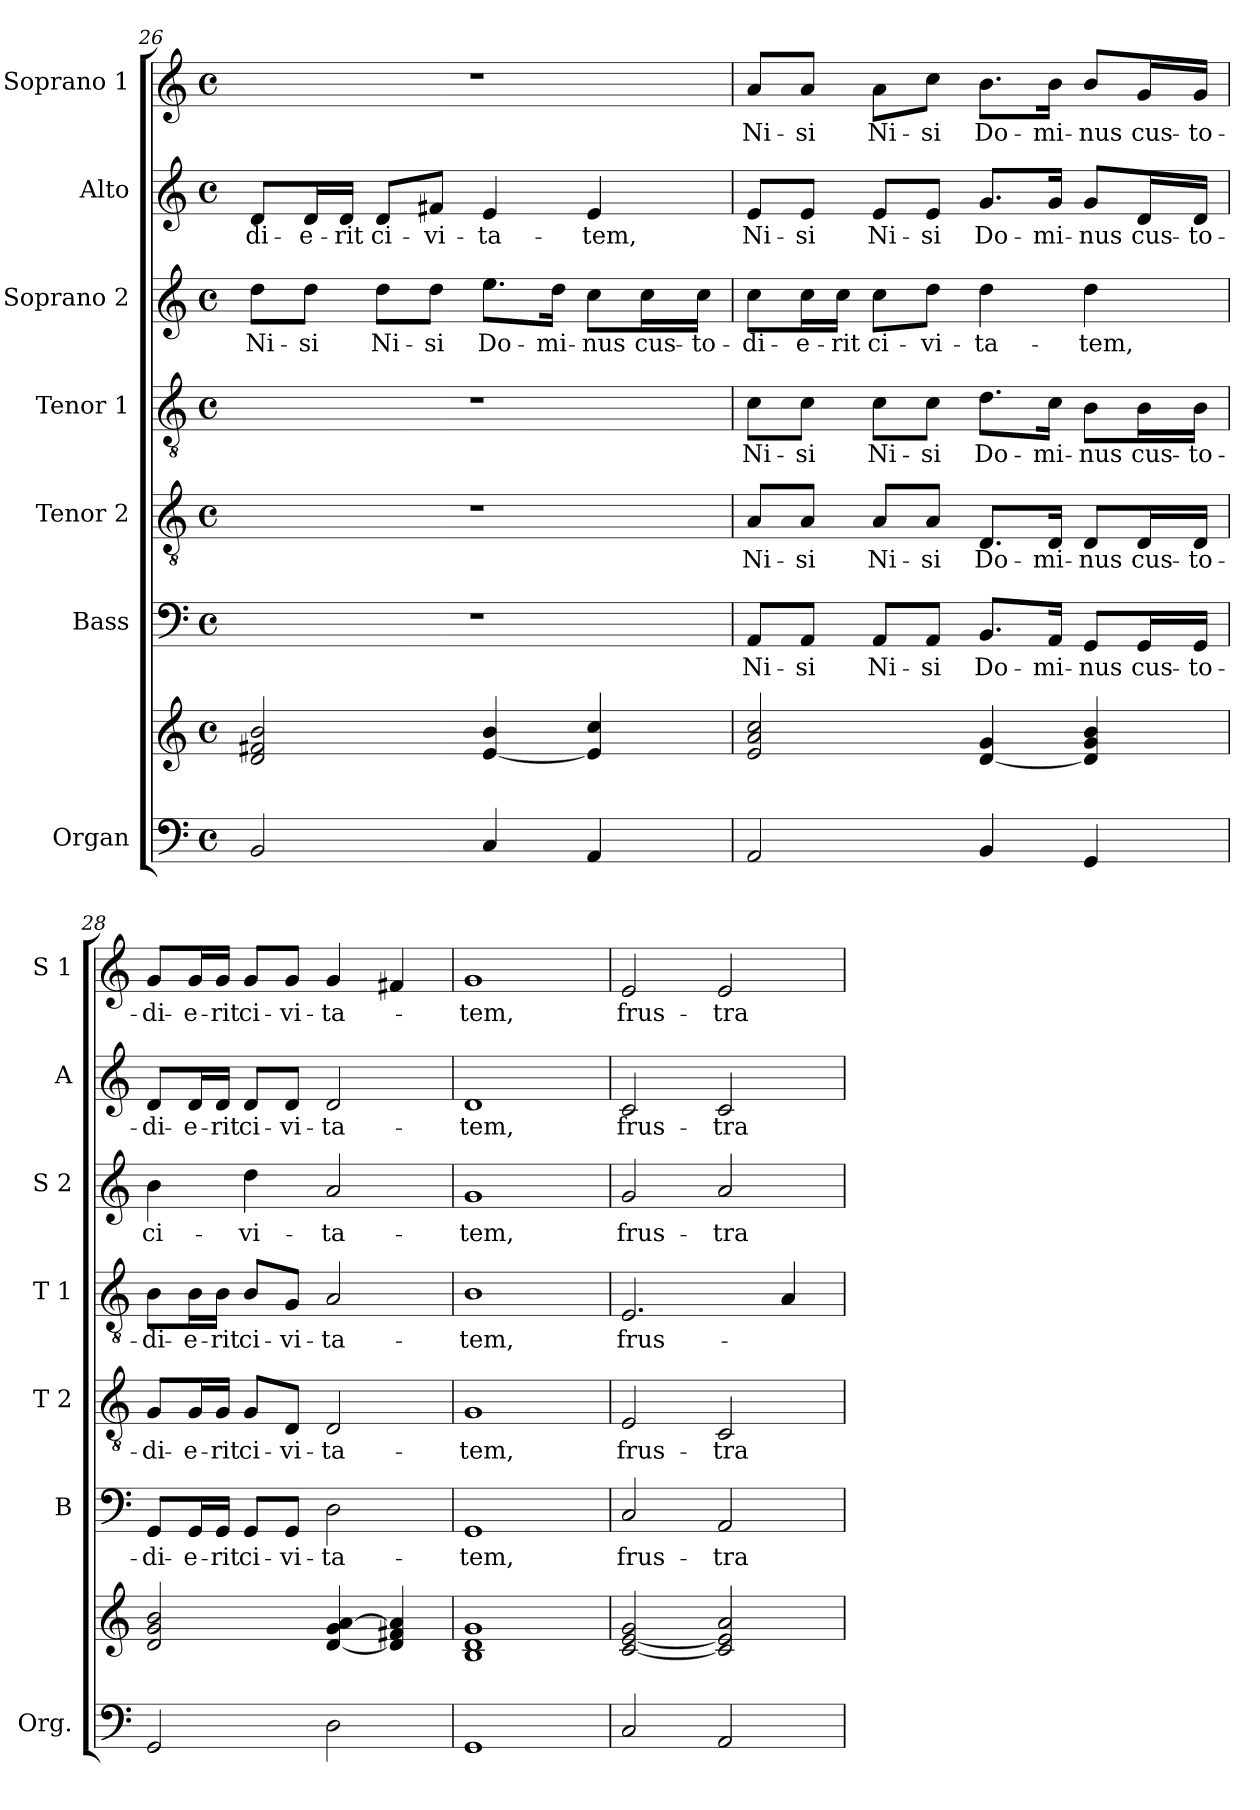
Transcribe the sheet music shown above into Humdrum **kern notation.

**kern	**kern	**kern	**text	**kern	**text	**kern	**text	**kern	**text	**kern	**text	**kern	**text
*part7	*part7	*part6	*part6	*part5	*part5	*part4	*part4	*part3	*part3	*part2	*part2	*part1	*part1
*staff8	*staff7	*staff6	*staff6	*staff5	*staff5	*staff4	*staff4	*staff3	*staff3	*staff2	*staff2	*staff1	*staff1
*I"Organ	*	*I"Bass	*	*I"Tenor 2	*	*I"Tenor 1	*	*I"Soprano 2	*	*I"Alto	*	*I"Soprano 1	*
*I'Org.	*	*I'B	*	*I'T 2	*	*I'T 1	*	*I'S 2	*	*I'A	*	*I'S 1	*
!!LO:PB:g=z
*clefF4	*clefG2	*clefF4	*	*clefGv2	*	*clefGv2	*	*clefG2	*	*clefG2	*	*clefG2	*
*k[]	*k[]	*k[]	*	*k[]	*	*k[]	*	*k[]	*	*k[]	*	*k[]	*
*C:	*C:	*C:	*	*C:	*	*C:	*	*C:	*	*C:	*	*C:	*
*M4/4	*M4/4	*M4/4	*	*M4/4	*	*M4/4	*	*M4/4	*	*M4/4	*	*M4/4	*
*met(c)	*met(c)	*met(c)	*	*met(c)	*	*met(c)	*	*met(c)	*	*met(c)	*	*met(c)	*
=26	=26	=26	=26	=26	=26	=26	=26	=26	=26	=26	=26	=26	=26
!	!	!	!	!	!	!	!	!	!LO:LY:b	!	!LO:LY:b	!	!
2BB/	2d!/ 2f#X!/ 2b!/	1r	.	1r	.	1r	.	8dd\L	Ni-	8d/L	-di-	1r	.
!	!	!	!	!	!	!	!	!	!LO:LY:b	!	!LO:LY:b	!	!
.	.	.	.	.	.	.	.	8dd\J	-si	16d/L	-e-	.	.
!	!	!	!	!	!	!	!	!	!	!	!LO:LY:b	!	!
.	.	.	.	.	.	.	.	.	.	16d/JJ	-rit	.	.
!	!	!	!	!	!	!	!	!	!LO:LY:b	!	!LO:LY:b	!	!
.	.	.	.	.	.	.	.	8dd\L	Ni-	8d/L	ci-	.	.
!	!	!	!	!	!	!	!	!	!LO:LY:b	!	!LO:LY:b	!	!
.	.	.	.	.	.	.	.	8dd\J	-si	8f#X/J	-vi-	.	.
!	!	!	!	!	!	!	!	!	!LO:LY:b	!	!LO:LY:b	!	!
4C/	[4e!/ 4b!/	.	.	.	.	.	.	8.ee\L	Do-	4e/	-ta-	.	.
!	!	!	!	!	!	!	!	!	!LO:LY:b	!	!	!	!
.	.	.	.	.	.	.	.	16dd\Jk	-mi-	.	.	.	.
!	!	!	!	!	!	!	!	!	!LO:LY:b	!	!LO:LY:b	!	!
4AA/	4e!/] 4cc!/	.	.	.	.	.	.	8cc\L	-nus	4e/	-tem,	.	.
!	!	!	!	!	!	!	!	!	!LO:LY:b	!	!	!	!
.	.	.	.	.	.	.	.	16cc\L	cus-	.	.	.	.
!	!	!	!	!	!	!	!	!	!LO:LY:b	!	!	!	!
.	.	.	.	.	.	.	.	16cc\JJ	-to-	.	.	.	.
=27	=27	=27	=27	=27	=27	=27	=27	=27	=27	=27	=27	=27	=27
!	!	!	!LO:LY:b	!	!LO:LY:b	!	!LO:LY:b	!	!LO:LY:b	!	!LO:LY:b	!	!LO:LY:b
2AA/	2e!/ 2a!/ 2cc!/	8AA/L	Ni-	8A/L	Ni-	8c\L	Ni-	8cc\L	-di-	8e/L	Ni-	8a/L	Ni-
!	!	!	!LO:LY:b	!	!LO:LY:b	!	!LO:LY:b	!	!LO:LY:b	!	!LO:LY:b	!	!LO:LY:b
.	.	8AA/J	-si	8A/J	-si	8c\J	-si	16cc\L	-e-	8e/J	-si	8a/J	-si
!	!	!	!	!	!	!	!	!	!LO:LY:b	!	!	!	!
.	.	.	.	.	.	.	.	16cc\JJ	-rit	.	.	.	.
!	!	!	!LO:LY:b	!	!LO:LY:b	!	!LO:LY:b	!	!LO:LY:b	!	!LO:LY:b	!	!LO:LY:b
.	.	8AA/L	Ni-	8A/L	Ni-	8c\L	Ni-	8cc\L	ci-	8e/L	Ni-	8a\L	Ni-
!	!	!	!LO:LY:b	!	!LO:LY:b	!	!LO:LY:b	!	!LO:LY:b	!	!LO:LY:b	!	!LO:LY:b
.	.	8AA/J	-si	8A/J	-si	8c\J	-si	8dd\J	-vi-	8e/J	-si	8cc\J	-si
!	!	!	!LO:LY:b	!	!LO:LY:b	!	!LO:LY:b	!	!LO:LY:b	!	!LO:LY:b	!	!LO:LY:b
4BB/	[4d!/ 4g!/	8.BB/L	Do-	8.D/L	Do-	8.d\L	Do-	4dd\	-ta-	8.g/L	Do-	8.b\L	Do-
!	!	!	!LO:LY:b	!	!LO:LY:b	!	!LO:LY:b	!	!	!	!LO:LY:b	!	!LO:LY:b
.	.	16AA/Jk	-mi-	16D/Jk	-mi-	16c\Jk	-mi-	.	.	16g/Jk	-mi-	16b\Jk	-mi-
!	!	!	!LO:LY:b	!	!LO:LY:b	!	!LO:LY:b	!	!LO:LY:b	!	!LO:LY:b	!	!LO:LY:b
4GG/	4d!/] 4g!/ 4b!/	8GG/L	-nus	8D/L	-nus	8B\L	-nus	4dd\	-tem,	8g/L	-nus	8b/L	-nus
!	!	!	!LO:LY:b	!	!LO:LY:b	!	!LO:LY:b	!	!	!	!LO:LY:b	!	!LO:LY:b
.	.	16GG/L	cus-	16D/L	cus-	16B\L	cus-	.	.	16d/L	cus-	16g/L	cus-
!	!	!	!LO:LY:b	!	!LO:LY:b	!	!LO:LY:b	!	!	!	!LO:LY:b	!	!LO:LY:b
.	.	16GG/JJ	-to-	16D/JJ	-to-	16B\JJ	-to-	.	.	16d/JJ	-to-	16g/JJ	-to-
=28	=28	=28	=28	=28	=28	=28	=28	=28	=28	=28	=28	=28	=28
!	!	!	!LO:LY:b	!	!LO:LY:b	!	!LO:LY:b	!	!LO:LY:b	!	!LO:LY:b	!	!LO:LY:b
2GG/	2d!/ 2g!/ 2b!/	8GG/L	-di-	8G/L	-di-	8B\L	-di-	4b\	ci-	8d/L	-di-	8g/L	-di-
!	!	!	!LO:LY:b	!	!LO:LY:b	!	!LO:LY:b	!	!	!	!LO:LY:b	!	!LO:LY:b
.	.	16GG/L	-e-	16G/L	-e-	16B\L	-e-	.	.	16d/L	-e-	16g/L	-e-
!	!	!	!LO:LY:b	!	!LO:LY:b	!	!LO:LY:b	!	!	!	!LO:LY:b	!	!LO:LY:b
.	.	16GG/JJ	-rit	16G/JJ	-rit	16B\JJ	-rit	.	.	16d/JJ	-rit	16g/JJ	-rit
!	!	!	!LO:LY:b	!	!LO:LY:b	!	!LO:LY:b	!	!LO:LY:b	!	!LO:LY:b	!	!LO:LY:b
.	.	8GG/L	ci-	8G/L	ci-	8B/L	ci-	4dd\	-vi-	8d/L	ci-	8g/L	ci-
!	!	!	!LO:LY:b	!	!LO:LY:b	!	!LO:LY:b	!	!	!	!LO:LY:b	!	!LO:LY:b
.	.	8GG/J	-vi-	8D/J	-vi-	8G/J	-vi-	.	.	8d/J	-vi-	8g/J	-vi-
!	!	!	!LO:LY:b	!	!LO:LY:b	!	!LO:LY:b	!	!LO:LY:b	!	!LO:LY:b	!	!LO:LY:b
2D\	[4d!/ 4g!/ [4a!/	2D\	-ta-	2D/	-ta-	2A/	-ta-	2a/	-ta-	2d/	-ta-	4g/	-ta-
.	4d!/] 4f#X!/ 4a!/]	.	.	.	.	.	.	.	.	.	.	4f#X/	.
=29	=29	=29	=29	=29	=29	=29	=29	=29	=29	=29	=29	=29	=29
!	!	!	!LO:LY:b	!	!LO:LY:b	!	!LO:LY:b	!	!LO:LY:b	!	!LO:LY:b	!	!LO:LY:b
1GG	1B! 1d! 1g!	1GG	-tem,	1G	-tem,	1B	-tem,	1g	-tem,	1d	-tem,	1g	-tem,
=30	=30	=30	=30	=30	=30	=30	=30	=30	=30	=30	=30	=30	=30
!	!	!	!LO:LY:b	!	!LO:LY:b	!	!LO:LY:b	!	!LO:LY:b	!	!LO:LY:b	!	!LO:LY:b
2C/	[2c!/ [2e!/ 2g!/	2C/	frus-	2E/	frus-	2.E/	frus-	2g/	frus-	2c/	frus-	2e/	frus-
!	!	!	!LO:LY:b	!	!LO:LY:b	!	!	!	!LO:LY:b	!	!LO:LY:b	!	!LO:LY:b
2AA/	2c!/] 2e!/] 2a!/	2AA/	-tra	2C/	-tra	.	.	2a/	-tra	2c/	-tra	2e/	-tra
.	.	.	.	.	.	4A/	.	.	.	.	.	.	.
=	=	=	=	=	=	=	=	=	=	=	=	=	=
*-	*-	*-	*-	*-	*-	*-	*-	*-	*-	*-	*-	*-	*-
